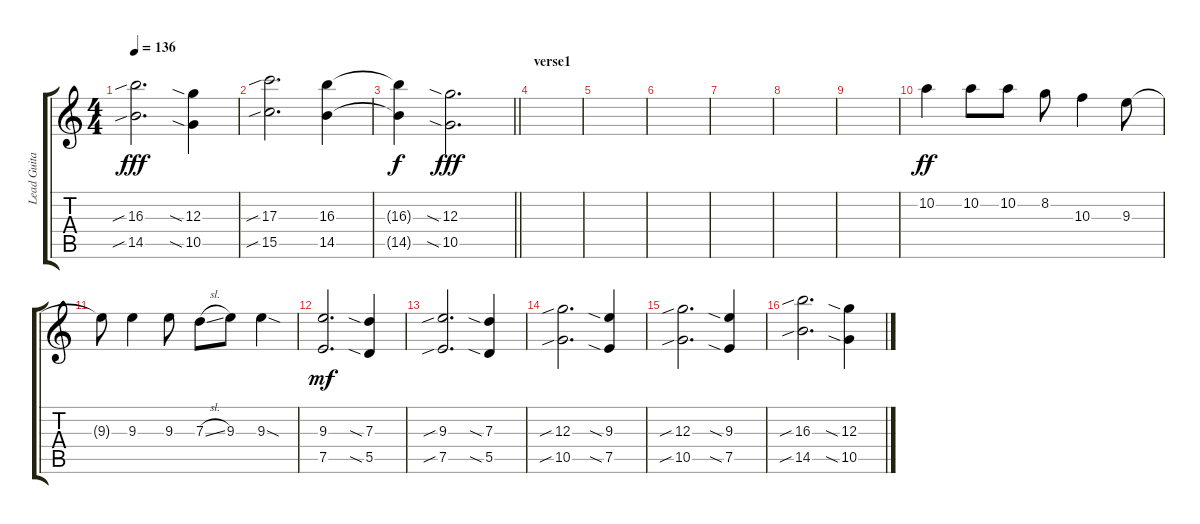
\track ("Lead Guitar" "Lead Guita") {instrument overdrivenguitar}
\staff {score tabs}
\tuning (E4 B3 G3 D3 A2 E2) {hide}
\ts (4 4)
\tempo 136
\clef g2
\ks c
(16.3{sib} 14.5{sib}).2{d dy fff} (12.3{sia} 10.5{sia}).4 |
(17.3{sib} 15.5{sib}).2{d} (16.3 14.5).4 |
\barLineRight lightlight
(16.3{t} 14.5{t}).4{dy f} (12.3{sia} 10.5{sia}).2{d dy fff} |
\section ("" "verse1")
|
|
|
|
|
|
10.2.4{dy ff} 10.2.8 10.2.8 8.2.8 10.3.4 9.3.8 |
9.3{t}.8 9.3.4 9.3.8 7.3{sl}.8 9.3.8 9.3{sod}.4 |
(9.3 7.5).2{d dy mf} (7.3{sia} 5.5{sia}).4 |
(9.3{sib} 7.5{sib}).2{d} (7.3{sia} 5.5{sia}).4 |
(12.3{sib} 10.5{sib}).2{d} (9.3{sia} 7.5{sia}).4 |
(12.3{sib} 10.5{sib}).2{d} (9.3{sia} 7.5{sia}).4 |
(16.3{sib} 14.5{sib}).2{d} (12.3{sia} 10.5{sia}).4
